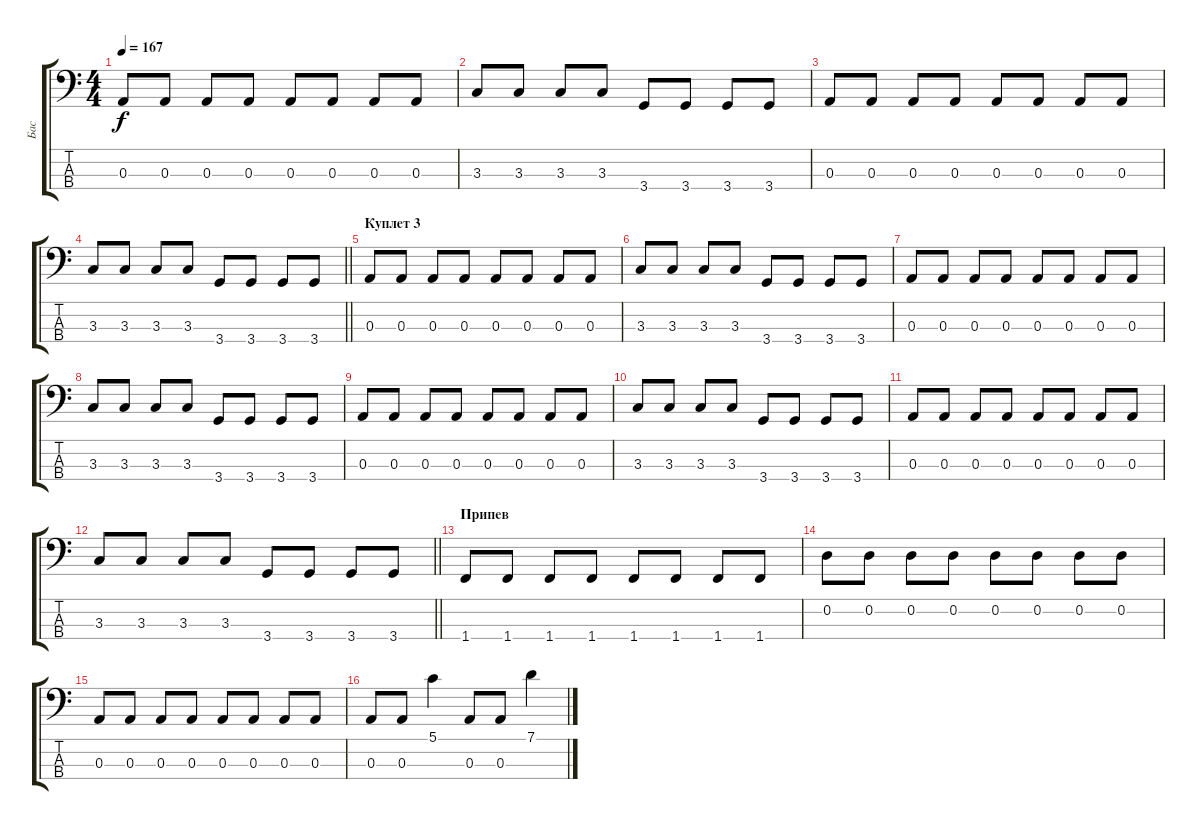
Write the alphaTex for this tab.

\track ("Бас" "Бас") {instrument electricbassfinger}
\staff {score tabs}
\tuning (G2 D2 A1 E1) {hide}
\ts (4 4)
\tempo 167
\clef f4
\ks c
0.3.8{dy f} 0.3.8 0.3.8 0.3.8 0.3.8 0.3.8 0.3.8 0.3.8 |
3.3.8 3.3.8 3.3.8 3.3.8 3.4.8 3.4.8 3.4.8 3.4.8 |
0.3.8 0.3.8 0.3.8 0.3.8 0.3.8 0.3.8 0.3.8 0.3.8 |
\barLineRight lightlight
3.3.8 3.3.8 3.3.8 3.3.8 3.4.8 3.4.8 3.4.8 3.4.8 |
\section ("" "Куплет 3")
0.3.8 0.3.8 0.3.8 0.3.8 0.3.8 0.3.8 0.3.8 0.3.8 |
3.3.8 3.3.8 3.3.8 3.3.8 3.4.8 3.4.8 3.4.8 3.4.8 |
0.3.8 0.3.8 0.3.8 0.3.8 0.3.8 0.3.8 0.3.8 0.3.8 |
3.3.8 3.3.8 3.3.8 3.3.8 3.4.8 3.4.8 3.4.8 3.4.8 |
0.3.8 0.3.8 0.3.8 0.3.8 0.3.8 0.3.8 0.3.8 0.3.8 |
3.3.8 3.3.8 3.3.8 3.3.8 3.4.8 3.4.8 3.4.8 3.4.8 |
0.3.8 0.3.8 0.3.8 0.3.8 0.3.8 0.3.8 0.3.8 0.3.8 |
\barLineRight lightlight
3.3.8 3.3.8 3.3.8 3.3.8 3.4.8 3.4.8 3.4.8 3.4.8 |
\section ("" "Припев")
1.4.8 1.4.8 1.4.8 1.4.8 1.4.8 1.4.8 1.4.8 1.4.8 |
0.2.8 0.2.8 0.2.8 0.2.8 0.2.8 0.2.8 0.2.8 0.2.8 |
0.3.8 0.3.8 0.3.8 0.3.8 0.3.8 0.3.8 0.3.8 0.3.8 |
0.3.8 0.3.8 5.1.4 0.3.8 0.3.8 7.1.4
